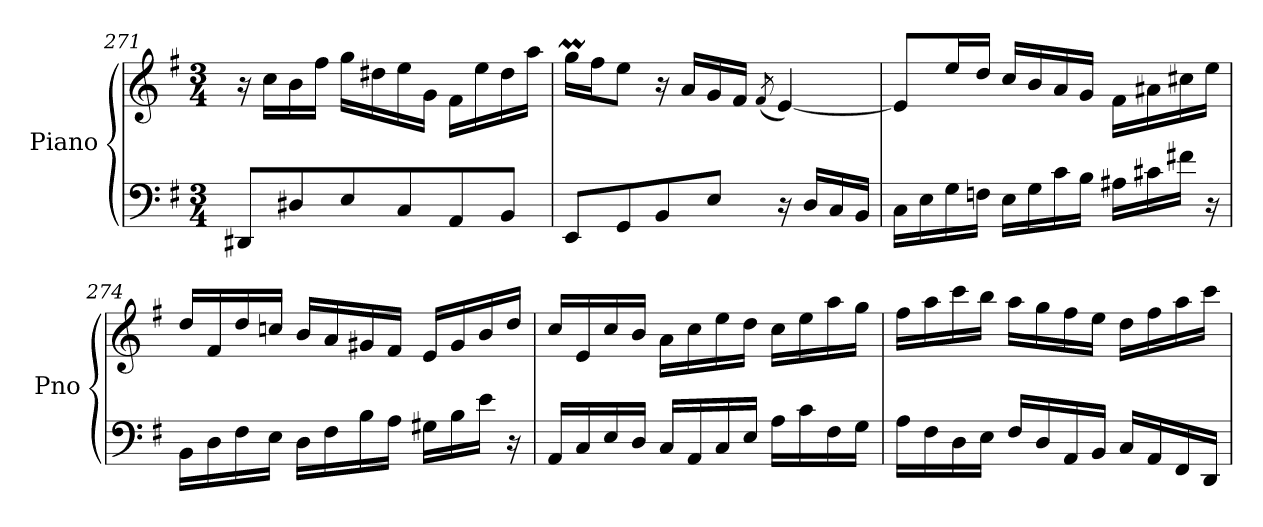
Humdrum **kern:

**kern	**kern
*part1	*part1
*staff2	*staff1
*I"Piano	*
*I'Pno	*
!!LO:LB:g=z
*clefF4	*clefG2
*k[f#]	*k[f#]
*M3/4	*M3/4
=271	=271
8DD#X/L	16r
.	16cc\LL
8D#X/	16b\
.	16ff#\JJ
8E/	16gg\LL
.	16dd#X\
8C/	16ee\
.	16g\JJ
8AA/	16f#\LL
.	16ee\
8BB/J	16dd#\
.	16aa\JJ
=272	=272
8EE/L	16ggM\LL
.	16ff#\J
8GG/	8ee\J
8BB/	16r
.	16a/LL
8E/J	16g/
.	16f#/JJ
.	(8qf#/
16r	[4e/)
16D/LL	.
16C/	.
16BB/JJ	.
=273	=273
16C\LL	8e/L]
16E\	.
16G\	16ee/L
16Fn\JJ	16dd/JJ
16E\LL	16cc/LL
16G\	16b/
16c\	16a/
16B\JJ	16g/JJ
16A#X\LL	16f#\LL
16c#X\	16a#X\
16f#X\JJ	16cc#X\
16r	16ee\JJ
!!LO:LB:g=z
=274	=274
16BB\LL	16dd/LL
16D\	16f#/
16F#\	16dd/
16E\JJ	16ccn/JJ
16D\LL	16b/LL
16F#\	16a/
16B\	16g#X/
16A\JJ	16f#/JJ
16G#X\LL	16e/LL
16B\	16g#/
16e\JJ	16b/
16r	16dd/JJ
=275	=275
16AA/LL	16cc/LL
16C/	16e/
16E/	16cc/
16D/JJ	16b/JJ
16C/LL	16a\LL
16AA/	16cc\
16C/	16ee\
16E/JJ	16dd\JJ
16A\LL	16cc\LL
16c\	16ee\
16F#\	16aa\
16G\JJ	16gg\JJ
=276	=276
16A\LL	16ff#\LL
16F#\	16aa\
16D\	16ccc\
16E\JJ	16bb\JJ
16F#/LL	16aa\LL
16D/	16gg\
16AA/	16ff#\
16BB/JJ	16ee\JJ
16C/LL	16dd\LL
16AA/	16ff#\
16FF#/	16aa\
16DD/JJ	16ccc\JJ
=	=
*-	*-
